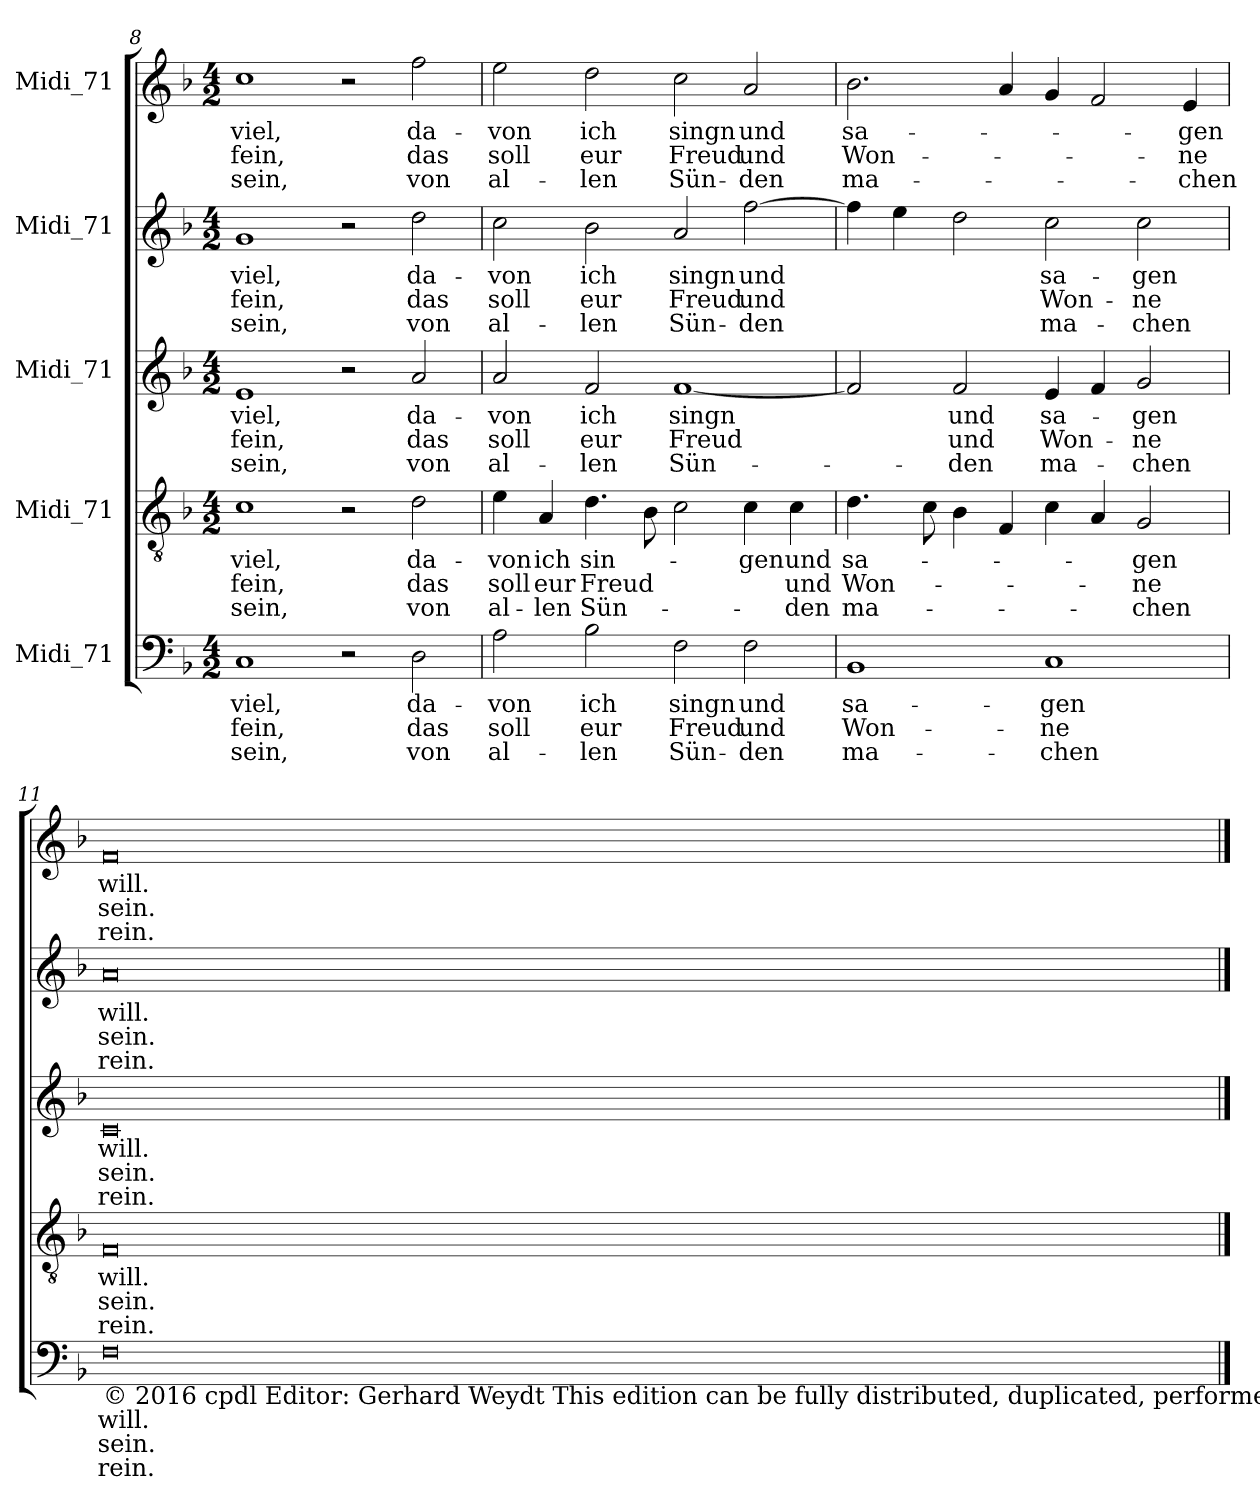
**kern	**text	**text	**text	**kern	**text	**text	**text	**kern	**text	**text	**text	**kern	**text	**text	**text	**kern	**text	**text	**text
*part5	*part5	*part5	*part5	*part4	*part4	*part4	*part4	*part3	*part3	*part3	*part3	*part2	*part2	*part2	*part2	*part1	*part1	*part1	*part1
*staff5	*staff5	*staff5	*staff5	*staff4	*staff4	*staff4	*staff4	*staff3	*staff3	*staff3	*staff3	*staff2	*staff2	*staff2	*staff2	*staff1	*staff1	*staff1	*staff1
*I"Midi_71	*	*	*	*I"Midi_71	*	*	*	*I"Midi_71	*	*	*	*I"Midi_71	*	*	*	*I"Midi_71	*	*	*
*clefF4	*	*	*	*clefGv2	*	*	*	*clefG2	*	*	*	*clefG2	*	*	*	*clefG2	*	*	*
*k[b-]	*	*	*	*k[b-]	*	*	*	*k[b-]	*	*	*	*k[b-]	*	*	*	*k[b-]	*	*	*
*F:	*	*	*	*F:	*	*	*	*F:	*	*	*	*F:	*	*	*	*F:	*	*	*
*M4/2	*	*	*	*M4/2	*	*	*	*M4/2	*	*	*	*M4/2	*	*	*	*M4/2	*	*	*
=8	=8	=8	=8	=8	=8	=8	=8	=8	=8	=8	=8	=8	=8	=8	=8	=8	=8	=8	=8
!	!LO:LY:b	!LO:LY:b	!LO:LY:b	!	!LO:LY:b	!LO:LY:b	!LO:LY:b	!	!LO:LY:b	!LO:LY:b	!LO:LY:b	!	!LO:LY:b	!LO:LY:b	!LO:LY:b	!	!LO:LY:b	!LO:LY:b	!LO:LY:b
1C	viel,	fein,	sein,	1c	viel,	fein,	sein,	1e	viel,	fein,	sein,	1g	viel,	fein,	sein,	1cc	viel,	fein,	sein,
2r	.	.	.	2r	.	.	.	2r	.	.	.	2r	.	.	.	2r	.	.	.
!	!LO:LY:b	!LO:LY:b	!LO:LY:b	!	!LO:LY:b	!LO:LY:b	!LO:LY:b	!	!LO:LY:b	!LO:LY:b	!LO:LY:b	!	!LO:LY:b	!LO:LY:b	!LO:LY:b	!	!LO:LY:b	!LO:LY:b	!LO:LY:b
2D	da-	-das	von	2d	da-	-das	von	2a	da-	-das	von	2dd	da-	-das	von	2ff	da-	-das	von
=9	=9	=9	=9	=9	=9	=9	=9	=9	=9	=9	=9	=9	=9	=9	=9	=9	=9	=9	=9
!	!LO:LY:b	!LO:LY:b	!LO:LY:b	!	!LO:LY:b	!LO:LY:b	!LO:LY:b	!	!LO:LY:b	!LO:LY:b	!LO:LY:b	!	!LO:LY:b	!LO:LY:b	!LO:LY:b	!	!LO:LY:b	!LO:LY:b	!LO:LY:b
2A	von	soll	al-	4e	von	soll	al-	2a	von	soll	al-	2cc	von	soll	al-	2ee	von	soll	al-
!	!	!	!	!	!LO:LY:b	!LO:LY:b	!LO:LY:b	!	!	!	!	!	!	!	!	!	!	!	!
.	.	.	.	4A	-ich	eur	len	.	.	.	.	.	.	.	.	.	.	.	.
!	!LO:LY:b	!LO:LY:b	!LO:LY:b	!	!LO:LY:b	!LO:LY:b	!LO:LY:b	!	!LO:LY:b	!LO:LY:b	!LO:LY:b	!	!LO:LY:b	!LO:LY:b	!LO:LY:b	!	!LO:LY:b	!LO:LY:b	!LO:LY:b
2B-	-ich	eur	len	4.d	sin-	-Freud	Sün-	2f	-ich	eur	len	2b-	-ich	eur	len	2dd	-ich	eur	len
.	.	.	.	8B-	.	.	.	.	.	.	.	.	.	.	.	.	.	.	.
!	!LO:LY:b	!LO:LY:b	!LO:LY:b	!	!	!	!	!	!LO:LY:b	!LO:LY:b	!LO:LY:b	!	!LO:LY:b	!LO:LY:b	!LO:LY:b	!	!LO:LY:b	!LO:LY:b	!LO:LY:b
2F	singn	Freud	Sün-	2c	.	.	.	[1f	singn	Freud	Sün-	2a	singn	Freud	Sün-	2cc	singn	Freud	Sün-
!	!LO:LY:b	!LO:LY:b	!LO:LY:b	!	!LO:LY:b	!	!	!	!	!	!	!	!LO:LY:b	!LO:LY:b	!LO:LY:b	!	!LO:LY:b	!LO:LY:b	!LO:LY:b
2F	-und	und	den	4c	-gen	.	.	.	.	.	.	[2ff	-und	und	den	2a	-und	und	den
!	!	!	!	!	!LO:LY:b	!LO:LY:b	!LO:LY:b	!	!	!	!	!	!	!	!	!	!	!	!
.	.	.	.	4c	und	und	den	.	.	.	.	.	.	.	.	.	.	.	.
=10	=10	=10	=10	=10	=10	=10	=10	=10	=10	=10	=10	=10	=10	=10	=10	=10	=10	=10	=10
!	!LO:LY:b	!LO:LY:b	!LO:LY:b	!	!LO:LY:b	!LO:LY:b	!LO:LY:b	!	!	!	!	!	!	!	!	!	!LO:LY:b	!LO:LY:b	!LO:LY:b
1BB-	sa-	-Won-	-ma-	4.d	sa-	-Won-	-ma-	2f]	.	.	.	4ff]	.	.	.	2.b-	sa-	-Won-	-ma-
.	.	.	.	.	.	.	.	.	.	.	.	4ee	.	.	.	.	.	.	.
.	.	.	.	8c	.	.	.	.	.	.	.	.	.	.	.	.	.	.	.
!	!	!	!	!	!	!	!	!	!LO:LY:b	!LO:LY:b	!LO:LY:b	!	!	!	!	!	!	!	!
.	.	.	.	4B-	.	.	.	2f	-und	und	den	2dd	.	.	.	.	.	.	.
.	.	.	.	4F	.	.	.	.	.	.	.	.	.	.	.	4a	.	.	.
!	!LO:LY:b	!LO:LY:b	!LO:LY:b	!	!	!	!	!	!LO:LY:b	!LO:LY:b	!LO:LY:b	!	!LO:LY:b	!LO:LY:b	!LO:LY:b	!	!	!	!
1C	-gen	ne	chen	4c	.	.	.	4e	sa-	-Won-	-ma-	2cc	sa-	-Won-	-ma-	4g	.	.	.
.	.	.	.	4A	.	.	.	4f	.	.	.	.	.	.	.	2f	.	.	.
!	!	!	!	!	!LO:LY:b	!LO:LY:b	!LO:LY:b	!	!LO:LY:b	!LO:LY:b	!LO:LY:b	!	!LO:LY:b	!LO:LY:b	!LO:LY:b	!	!	!	!
.	.	.	.	2G	-gen	ne	chen	2g	-gen	ne	chen	2cc	-gen	ne	chen	.	.	.	.
!	!	!	!	!	!	!	!	!	!	!	!	!	!	!	!	!	!LO:LY:b	!LO:LY:b	!LO:LY:b
.	.	.	.	.	.	.	.	.	.	.	.	.	.	.	.	4e	-gen	ne	chen
=11	=11	=11	=11	=11	=11	=11	=11	=11	=11	=11	=11	=11	=11	=11	=11	=11	=11	=11	=11
!LO:TX:b:t=© 2016 cpdl Editor&colon; Gerhard Weydt  This edition can be fully distributed, duplicated, performed, and recorded	!	!	!	!	!	!	!	!	!	!	!	!	!	!	!	!	!	!	!
!	!LO:LY:b	!LO:LY:b	!LO:LY:b	!	!LO:LY:b	!LO:LY:b	!LO:LY:b	!	!LO:LY:b	!LO:LY:b	!LO:LY:b	!	!LO:LY:b	!LO:LY:b	!LO:LY:b	!	!LO:LY:b	!LO:LY:b	!LO:LY:b
0F	will.	sein.	rein.	0F	will.	sein.	rein.	0c	will.	sein.	rein.	0a	will.	sein.	rein.	0f	will.	sein.	rein.
==	==	==	==	==	==	==	==	==	==	==	==	==	==	==	==	==	==	==	==
*-	*-	*-	*-	*-	*-	*-	*-	*-	*-	*-	*-	*-	*-	*-	*-	*-	*-	*-	*-
